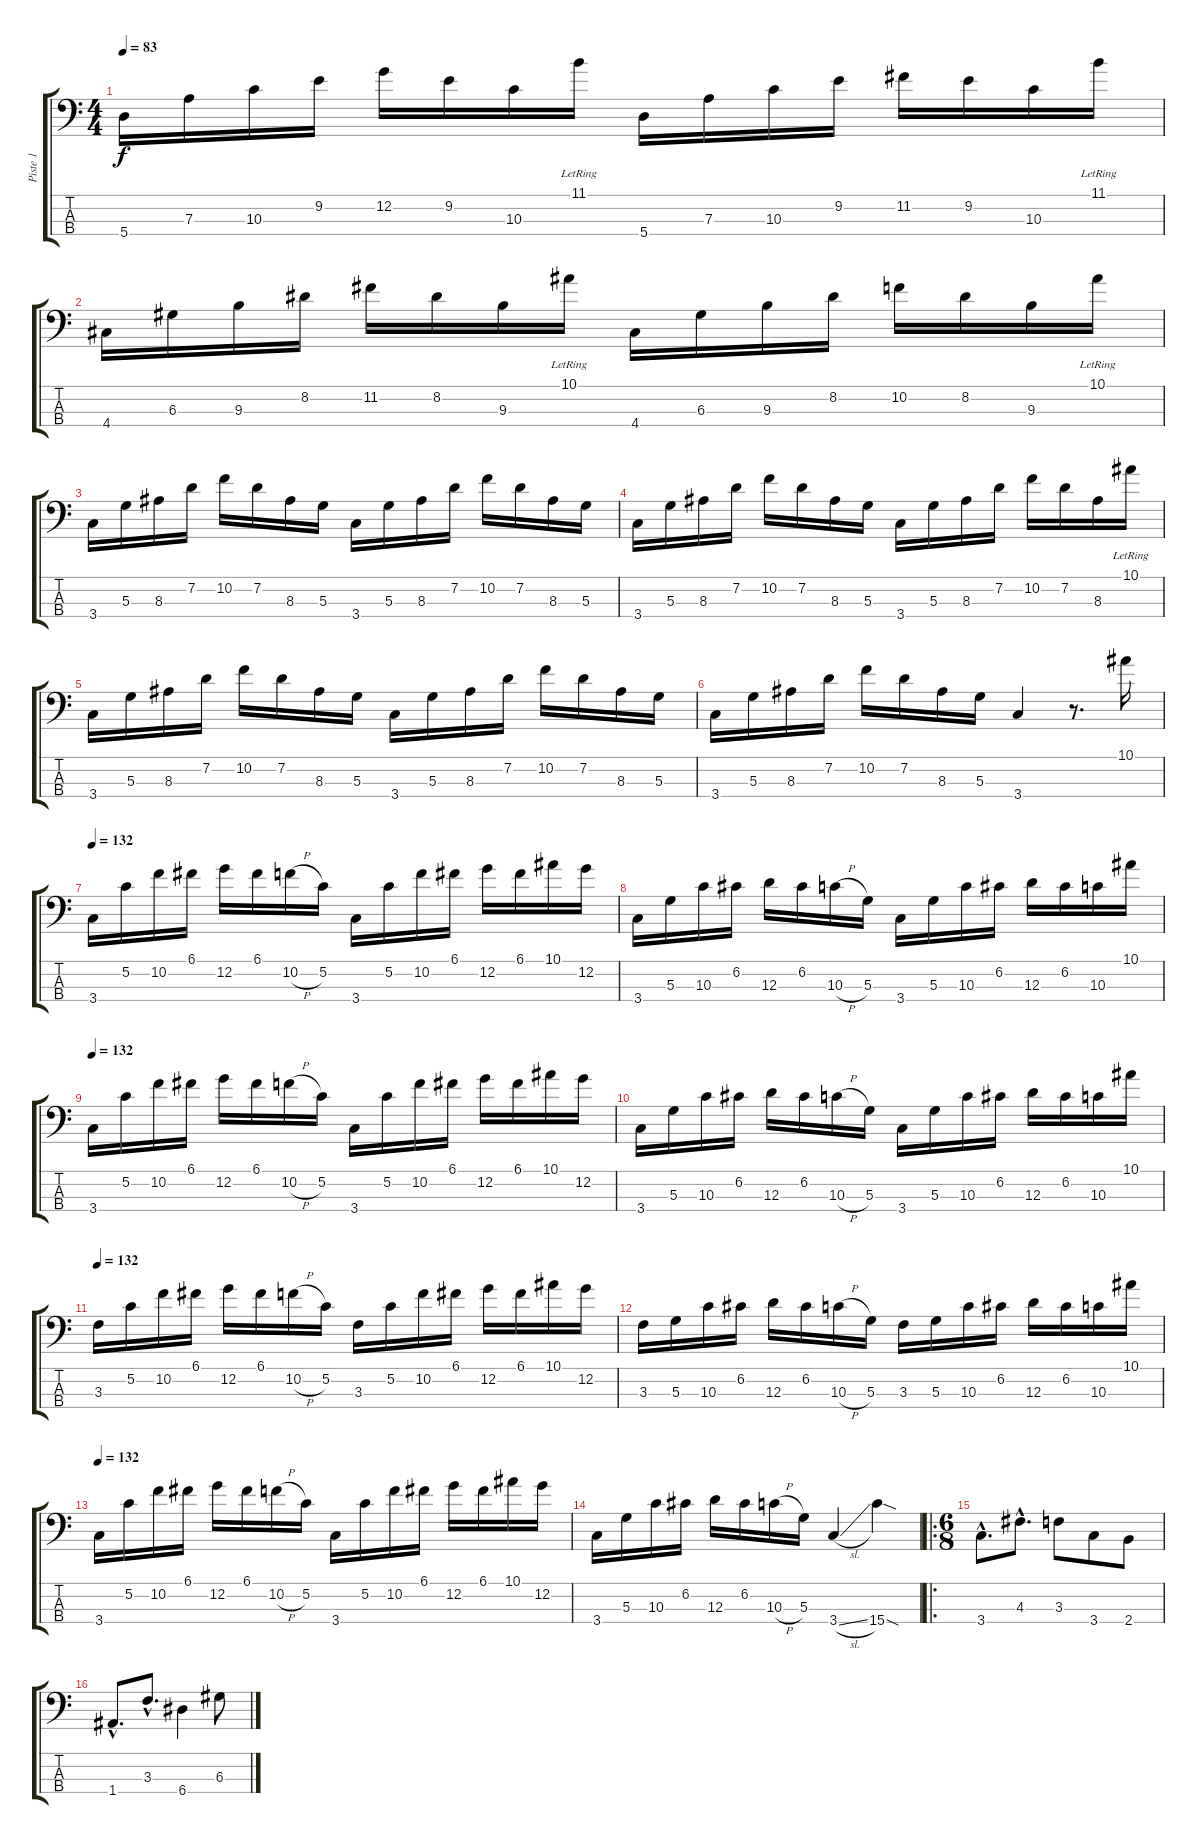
\track ("Piste 1" "Piste 1") {instrument slapbass1}
\staff {score tabs}
\tuning (C3 G2 D2 A1) {hide}
\ts (4 4)
\tempo 83
\clef f4
\ks c
5.4.16{dy f} 7.3.16 10.3.16 9.2.16 12.2.16 9.2.16 10.3.16 11.1{lr}.16 5.4.16 7.3.16 10.3.16 9.2.16 11.2.16 9.2.16 10.3.16 11.1{lr}.16 |
4.4.16 6.3.16 9.3.16 8.2.16 11.2.16 8.2.16 9.3.16 10.1{lr}.16 4.4.16 6.3.16 9.3.16 8.2.16 10.2.16 8.2.16 9.3.16 10.1{lr}.16 |
3.4.16 5.3.16 8.3.16 7.2.16 10.2.16 7.2.16 8.3.16 5.3.16 3.4.16 5.3.16 8.3.16 7.2.16 10.2.16 7.2.16 8.3.16 5.3.16 |
3.4.16 5.3.16 8.3.16 7.2.16 10.2.16 7.2.16 8.3.16 5.3.16 3.4.16 5.3.16 8.3.16 7.2.16 10.2.16 7.2.16 8.3.16 10.1{lr}.16 |
3.4.16 5.3.16 8.3.16 7.2.16 10.2.16 7.2.16 8.3.16 5.3.16 3.4.16 5.3.16 8.3.16 7.2.16 10.2.16 7.2.16 8.3.16 5.3.16 |
3.4.16 5.3.16 8.3.16 7.2.16 10.2.16 7.2.16 8.3.16 5.3.16 3.4.4 r.8{d} 10.1.16 |
\tempo 132
3.4.16 5.2.16 10.2.16 6.1.16 12.2.16 6.1.16 10.2{h}.16 5.2.16 3.4.16 5.2.16 10.2.16 6.1.16 12.2.16 6.1.16 10.1.16 12.2.16 |
3.4.16 5.3.16 10.3.16 6.2.16 12.3.16 6.2.16 10.3{h}.16 5.3.16 3.4.16 5.3.16 10.3.16 6.2.16 12.3.16 6.2.16 10.3.16 10.1.16 |
\tempo 132
3.4.16 5.2.16 10.2.16 6.1.16 12.2.16 6.1.16 10.2{h}.16 5.2.16 3.4.16 5.2.16 10.2.16 6.1.16 12.2.16 6.1.16 10.1.16 12.2.16 |
3.4.16 5.3.16 10.3.16 6.2.16 12.3.16 6.2.16 10.3{h}.16 5.3.16 3.4.16 5.3.16 10.3.16 6.2.16 12.3.16 6.2.16 10.3.16 10.1.16 |
\tempo 132
3.3.16 5.2.16 10.2.16 6.1.16 12.2.16 6.1.16 10.2{h}.16 5.2.16 3.3.16 5.2.16 10.2.16 6.1.16 12.2.16 6.1.16 10.1.16 12.2.16 |
3.3.16 5.3.16 10.3.16 6.2.16 12.3.16 6.2.16 10.3{h}.16 5.3.16 3.3.16 5.3.16 10.3.16 6.2.16 12.3.16 6.2.16 10.3.16 10.1.16 |
\tempo 132
3.4.16 5.2.16 10.2.16 6.1.16 12.2.16 6.1.16 10.2{h}.16 5.2.16 3.4.16 5.2.16 10.2.16 6.1.16 12.2.16 6.1.16 10.1.16 12.2.16 |
3.4.16 5.3.16 10.3.16 6.2.16 12.3.16 6.2.16 10.3{h}.16 5.3.16 3.4{sl}.4 15.4{sod}.4 |
\ro
\ts (6 8)
3.4{hac}.8{d} 4.3{hac}.8{d} 3.3.8 3.4.8 2.4.8 |
1.4{hac}.8{d} 3.3{hac}.8{d} 6.4.4 6.3.8
